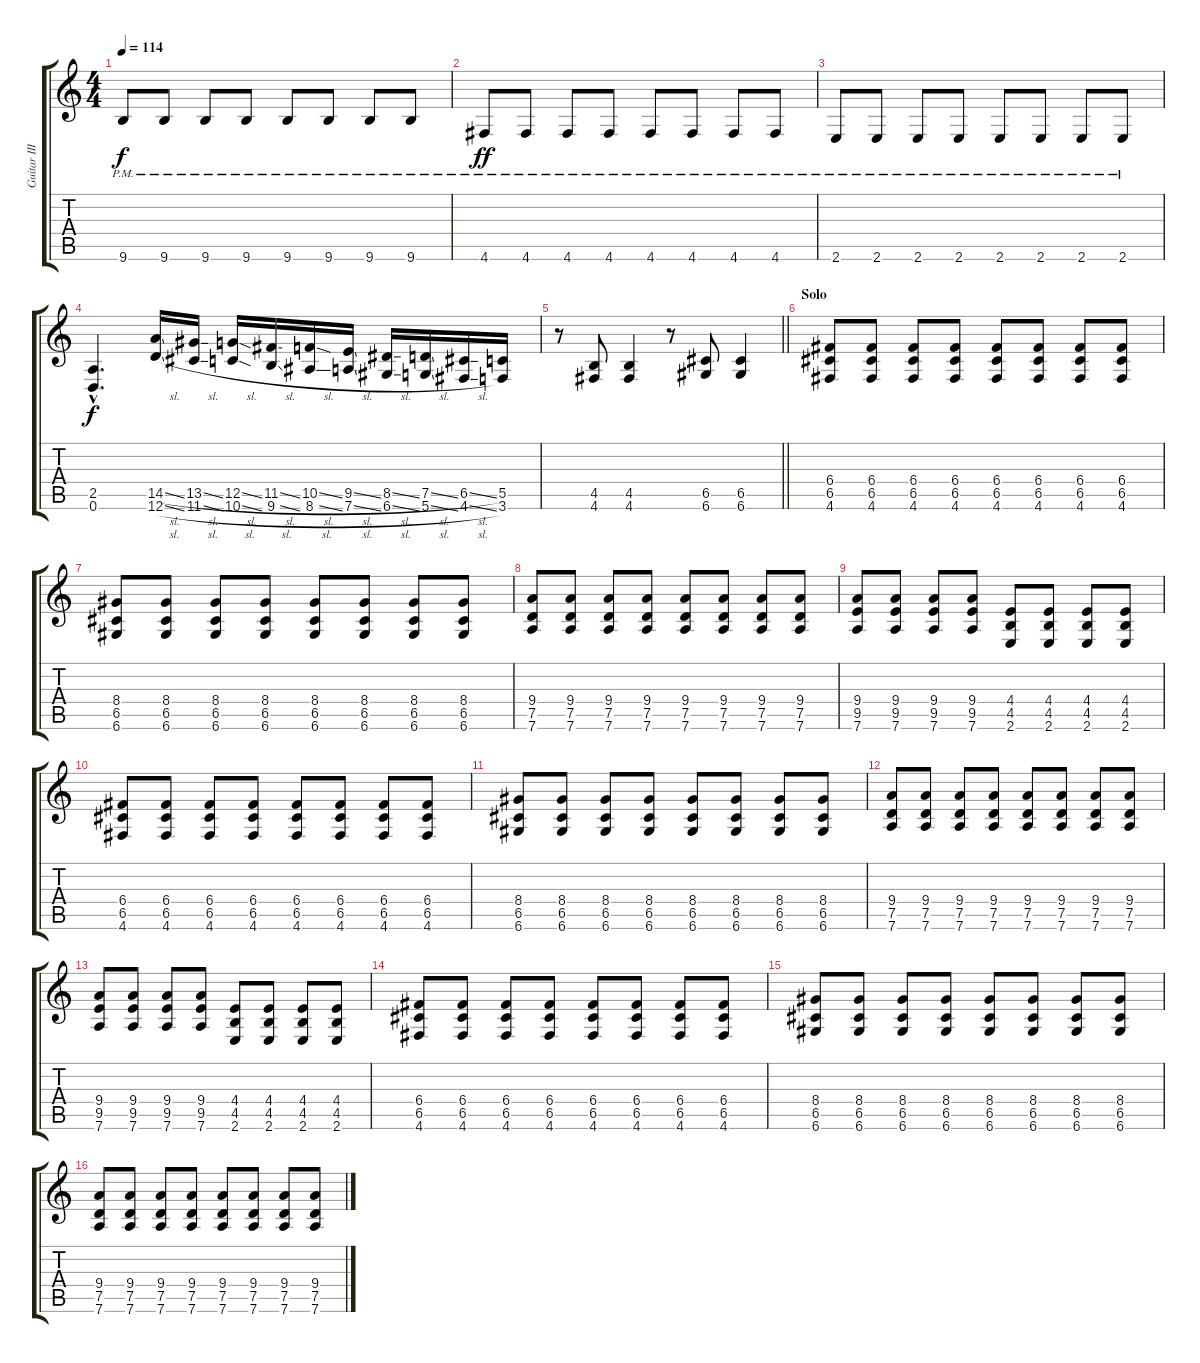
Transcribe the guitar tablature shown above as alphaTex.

\track ("Guitar III" "Guitar III") {instrument distortionguitar}
\staff {score tabs}
\tuning (D4 A3 F3 C3 G2 D2) {hide}
\ts (4 4)
\tempo 114
\clef g2
\ks c
9.6{pm}.8{dy f} 9.6{pm}.8 9.6{pm}.8 9.6{pm}.8 9.6{pm}.8 9.6{pm}.8 9.6{pm}.8 9.6{pm}.8 |
4.6{pm}.8{dy ff} 4.6{pm}.8 4.6{pm}.8 4.6{pm}.8 4.6{pm}.8 4.6{pm}.8 4.6{pm}.8 4.6{pm}.8 |
2.6{pm}.8 2.6{pm}.8 2.6{pm}.8 2.6{pm}.8 2.6{pm}.8 2.6{pm}.8 2.6{pm}.8 2.6{pm}.8 |
(2.5{hac} 0.6{hac}).4{d dy f} (14.5{sl} 12.6{sl}).16 (13.5{sl} 11.6{sl}).16 (12.5{sl} 10.6{sl}).16 (11.5{sl} 9.6{sl}).16 (10.5{sl} 8.6{sl}).16 (9.5{sl} 7.6{sl}).16 (8.5{sl} 6.6{sl}).16 (7.5{sl} 5.6{sl}).16 (6.5{sl} 4.6{sl}).16 (5.5 3.6).16 |
\barLineRight lightlight
r.8 (4.5 4.6).8 (4.5 4.6).4 r.8 (6.5 6.6).8 (6.5 6.6).4 |
\section ("" "Solo")
(6.4 6.5 4.6).8 (6.4 6.5 4.6).8 (6.4 6.5 4.6).8 (6.4 6.5 4.6).8 (6.4 6.5 4.6).8 (6.4 6.5 4.6).8 (6.4 6.5 4.6).8 (6.4 6.5 4.6).8 |
(8.4 6.5 6.6).8 (8.4 6.5 6.6).8 (8.4 6.5 6.6).8 (8.4 6.5 6.6).8 (8.4 6.5 6.6).8 (8.4 6.5 6.6).8 (8.4 6.5 6.6).8 (8.4 6.5 6.6).8 |
(9.4 7.5 7.6).8 (9.4 7.5 7.6).8 (9.4 7.5 7.6).8 (9.4 7.5 7.6).8 (9.4 7.5 7.6).8 (9.4 7.5 7.6).8 (9.4 7.5 7.6).8 (9.4 7.5 7.6).8 |
(9.4 9.5 7.6).8 (9.4 9.5 7.6).8 (9.4 9.5 7.6).8 (9.4 9.5 7.6).8 (4.4 4.5 2.6).8 (4.4 4.5 2.6).8 (4.4 4.5 2.6).8 (4.4 4.5 2.6).8 |
(6.4 6.5 4.6).8 (6.4 6.5 4.6).8 (6.4 6.5 4.6).8 (6.4 6.5 4.6).8 (6.4 6.5 4.6).8 (6.4 6.5 4.6).8 (6.4 6.5 4.6).8 (6.4 6.5 4.6).8 |
(8.4 6.5 6.6).8 (8.4 6.5 6.6).8 (8.4 6.5 6.6).8 (8.4 6.5 6.6).8 (8.4 6.5 6.6).8 (8.4 6.5 6.6).8 (8.4 6.5 6.6).8 (8.4 6.5 6.6).8 |
(9.4 7.5 7.6).8 (9.4 7.5 7.6).8 (9.4 7.5 7.6).8 (9.4 7.5 7.6).8 (9.4 7.5 7.6).8 (9.4 7.5 7.6).8 (9.4 7.5 7.6).8 (9.4 7.5 7.6).8 |
(9.4 9.5 7.6).8 (9.4 9.5 7.6).8 (9.4 9.5 7.6).8 (9.4 9.5 7.6).8 (4.4 4.5 2.6).8 (4.4 4.5 2.6).8 (4.4 4.5 2.6).8 (4.4 4.5 2.6).8 |
(6.4 6.5 4.6).8 (6.4 6.5 4.6).8 (6.4 6.5 4.6).8 (6.4 6.5 4.6).8 (6.4 6.5 4.6).8 (6.4 6.5 4.6).8 (6.4 6.5 4.6).8 (6.4 6.5 4.6).8 |
(8.4 6.5 6.6).8 (8.4 6.5 6.6).8 (8.4 6.5 6.6).8 (8.4 6.5 6.6).8 (8.4 6.5 6.6).8 (8.4 6.5 6.6).8 (8.4 6.5 6.6).8 (8.4 6.5 6.6).8 |
(9.4 7.5 7.6).8 (9.4 7.5 7.6).8 (9.4 7.5 7.6).8 (9.4 7.5 7.6).8 (9.4 7.5 7.6).8 (9.4 7.5 7.6).8 (9.4 7.5 7.6).8 (9.4 7.5 7.6).8
